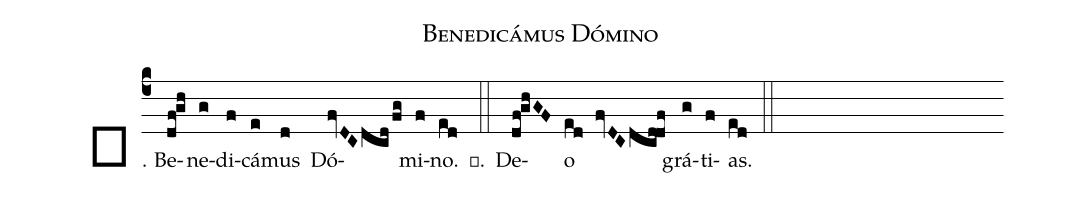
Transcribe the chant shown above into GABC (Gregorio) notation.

name: Benedicámus Dómino;
%%
(c4) ℣. Be(df!gh)ne(g)di(f)cá(e)mus(d) Dó(fvDCdcdfg)mi(f)no.(ed) ℟.(::) De(df!ghGF)o(ed fvDCdcd!df) grá(g)ti(f)as.(ed::)
